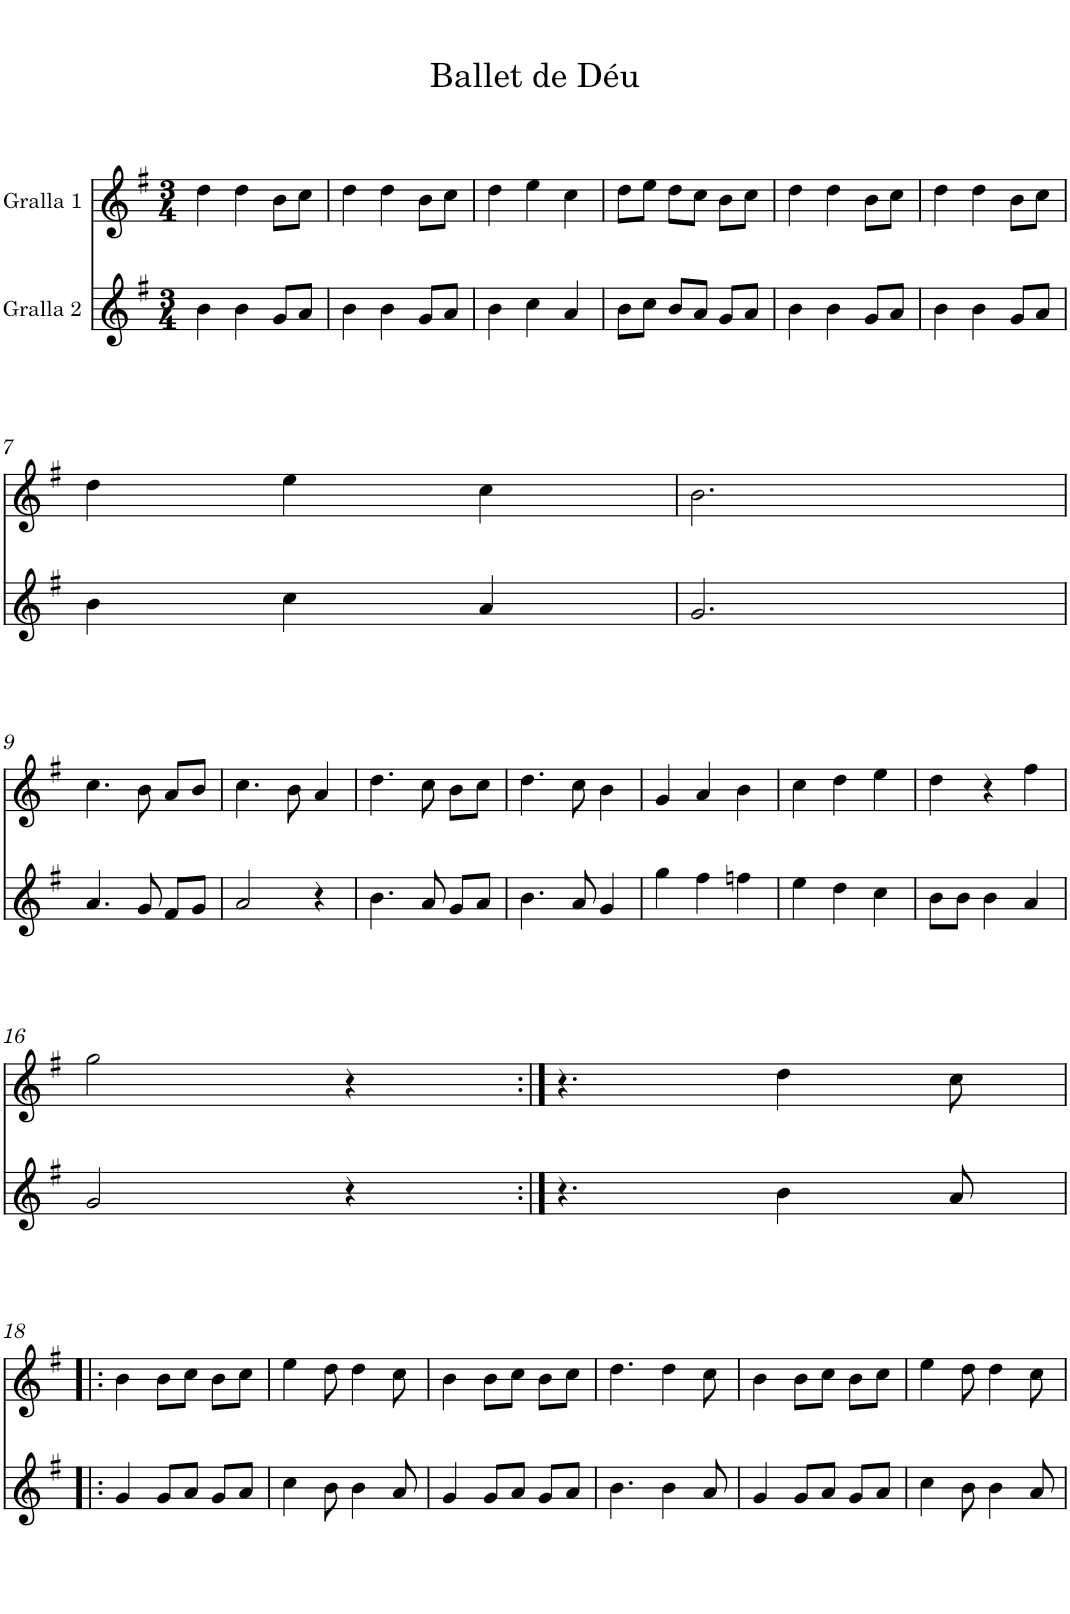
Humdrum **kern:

**kern	**kern
*part2	*part1
*staff2	*staff1
*I"Gralla 2	*I"Gralla 1
*clefG2	*clefG2
*k[f#]	*k[f#]
*M3/4	*M3/4
=1	=1
4b\	4dd\
4b\	4dd\
8g/L	8b\L
8a/J	8cc\J
=2	=2
4b\	4dd\
4b\	4dd\
8g/L	8b\L
8a/J	8cc\J
=3	=3
4b\	4dd\
4cc\	4ee\
4a/	4cc\
=4	=4
8b\L	8dd\L
8cc\J	8ee\J
8b/L	8dd\L
8a/J	8cc\J
8g/L	8b\L
8a/J	8cc\J
=5	=5
4b\	4dd\
4b\	4dd\
8g/L	8b\L
8a/J	8cc\J
=6	=6
4b\	4dd\
4b\	4dd\
8g/L	8b\L
8a/J	8cc\J
!!LO:LB:g=z
=7	=7
4b\	4dd\
4cc\	4ee\
4a/	4cc\
=8	=8
2.g/	2.b\
!!LO:LB:g=z
=9	=9
4.a/	4.cc\
8g/	8b\
8f#/L	8a/L
8g/J	8b/J
=10	=10
2a/	4.cc\
.	8b\
4r	4a/
=11	=11
4.b\	4.dd\
8a/	8cc\
8g/L	8b\L
8a/J	8cc\J
=12	=12
4.b\	4.dd\
8a/	8cc\
4g/	4b\
=13	=13
4gg\	4g/
4ff#\	4a/
4ffn\	4b\
=14	=14
4ee\	4cc\
4dd\	4dd\
4cc\	4ee\
=15	=15
8b\L	4dd\
8b\J	.
4b\	4r
4a/	4ff#\
!!LO:LB:g=z
=16	=16
2g/	2gg\
4r	4r
=17:|!	=17:|!
4.r	4.r
4b\	4dd\
8a/	8cc\
!!LO:LB:g=z
=18!|:	=18!|:
4g/	4b\
8g/L	8b\L
8a/J	8cc\J
8g/L	8b\L
8a/J	8cc\J
=19	=19
4cc\	4ee\
8b\	8dd\
4b\	4dd\
8a/	8cc\
=20	=20
4g/	4b\
8g/L	8b\L
8a/J	8cc\J
8g/L	8b\L
8a/J	8cc\J
=21	=21
4.b\	4.dd\
4b\	4dd\
8a/	8cc\
=22	=22
4g/	4b\
8g/L	8b\L
8a/J	8cc\J
8g/L	8b\L
8a/J	8cc\J
=23	=23
4cc\	4ee\
8b\	8dd\
4b\	4dd\
8a/	8cc\
=	=
*-	*-
